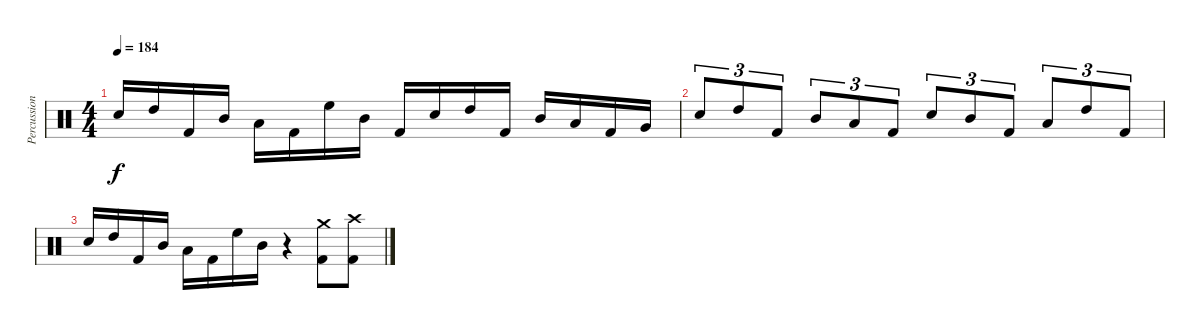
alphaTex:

\track ("Percussions" "Percussion") {instrument percussion}
\staff {score}
\articulation defaults
\ts (4 4)
\tempo 184
\clef neutral
\ks c "Electric Snare (hit)".16{dy f} "High Tom (hit)".16 "Kick (hit) 2".16 "Mid Tom (hit)".16 "Low Tom (hit)".16 "Kick (hit) 2".16 "High Floor Tom (hit)".16 "Mid Tom (hit)".16 "Kick (hit) 2".16 "Electric Snare (hit)".16 "High Tom (hit)".16 "Kick (hit) 2".16 "Mid Tom (hit)".16 "Low Tom (hit)".16 "Kick (hit) 2".16 "Very Low Tom (hit)".16
|
"Electric Snare (hit)".8{tu (3 2)} "High Tom (hit)".8{tu (3 2)} "Kick (hit) 2".8{tu (3 2)} "Mid Tom (hit)".8{tu (3 2)} "Low Tom (hit)".8{tu (3 2)} "Kick (hit) 2".8{tu (3 2)} "Electric Snare (hit)".8{tu (3 2)} "Mid Tom (hit)".8{tu (3 2)} "Kick (hit) 2".8{tu (3 2)} "Low Tom (hit)".8{tu (3 2)} "High Tom (hit)".8{tu (3 2)} "Kick (hit) 2".8{tu (3 2)} |
"Electric Snare (hit)".16 "High Tom (hit)".16 "Kick (hit) 2".16 "Mid Tom (hit)".16 "Low Tom (hit)".16 "Kick (hit) 2".16 "High Floor Tom (hit)".16 "Mid Tom (hit)".16 r.4 ("Crash medium (hit)" "Kick (hit) 2").8 ("Crash high (hit)" "Kick (hit) 2").8
